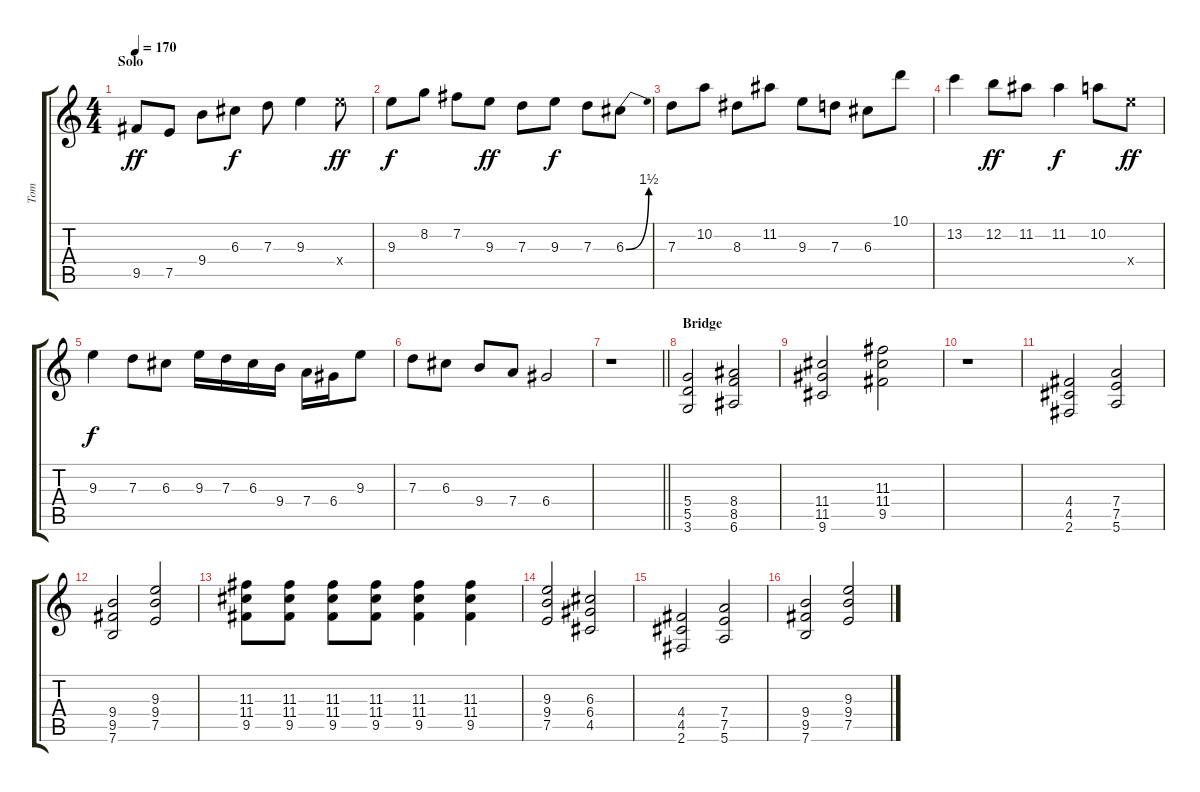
\track ("Tom" "Tom") {mute instrument distortionguitar}
\staff {score tabs}
\tuning (E4 B3 G3 D3 A2 E2) {hide}
\ts (4 4)
\section ("" "Solo")
\tempo 170
\clef g2
\ks c
9.5.8{dy ff} 7.5.8 9.4.8 6.3.8{dy f} 7.3.8 9.3.4 14.4{x}.8{dy ff} |
9.3.8{dy f} 8.2.8 7.2.8 9.3.8{dy ff} 7.3.8 9.3.8{dy f} 7.3.8 6.3{be (bend 0 0 60 6)}.8 |
7.3.8 10.2.8 8.3.8 11.2.8 9.3.8 7.3.8 6.3.8 10.1.8 |
13.2.4 12.2.8{dy ff} 11.2.8 11.2.4{dy f} 10.2.8 14.4{x}.8{dy ff} |
9.3.4{dy f} 7.3.8 6.3.8 9.3.16 7.3.16 6.3.16 9.4.16 7.4.16 6.4.16 9.3.8 |
7.3.8 6.3.8 9.4.8 7.4.8 6.4.2 |
\barLineRight lightlight
r.1 |
\section ("" "Bridge")
(5.4 5.5 3.6).2 (8.4 8.5 6.6).2 |
(11.4 11.5 9.6).2 (11.3 11.4 9.5).2 |
r.1 |
(4.4 4.5 2.6).2 (7.4 7.5 5.6).2 |
(9.4 9.5 7.6).2 (9.3 9.4 7.5).2 |
(11.3 11.4 9.5).8 (11.3 11.4 9.5).8 (11.3 11.4 9.5).8 (11.3 11.4 9.5).8 (11.3 11.4 9.5).4 (11.3 11.4 9.5).4 |
(9.3 9.4 7.5).2 (6.3 6.4 4.5).2 |
(4.4 4.5 2.6).2 (7.4 7.5 5.6).2 |
(9.4 9.5 7.6).2 (9.3 9.4 7.5).2
